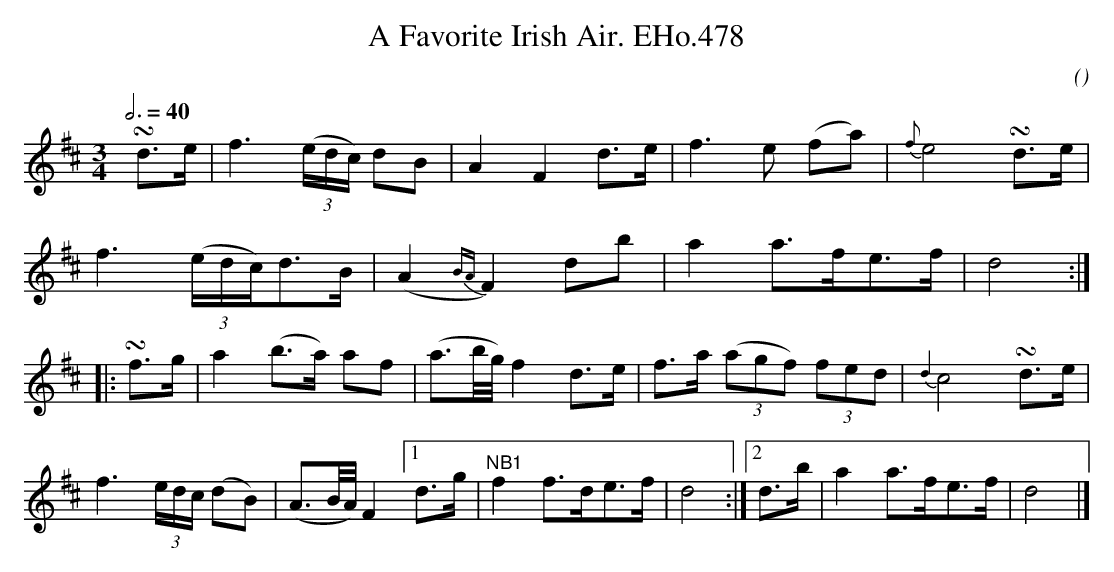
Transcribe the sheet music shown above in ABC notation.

X:1
T:A Favorite Irish Air. EHo.478
M:3/4
L:1/8
Q:3/4=40
C:
O:
K:D
y!turn!d>e | f3(3(e/d/c/) dB | A2F2d>e | f3e (fa) | {f}e4!turn!d>e |
f3(3(e/d/c/)d>B | (A2{BA}F2)db | a2a>fe>f | d4 :|
|: !turn!f>g | a2(b>a) af | (a3/b//g//) f2d>e | f>a (3(agf) (3fed | {d2}c4 !turn!d>e |
f3(3e/d/c/ (dB) | (A3/B//A//)F2[1d>g | "NB1"f2 f>de>f | d4 :|2 d>b|a2 a>fe>f | d4 |]
